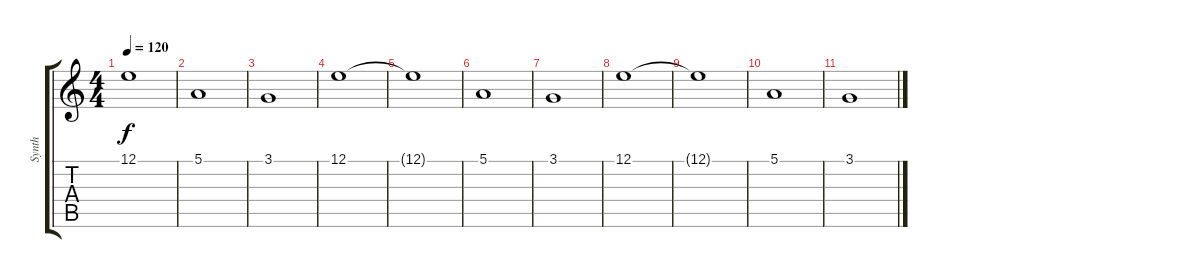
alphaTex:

\track ("Synth" "Synth") {instrument lead2sawtooth}
\staff {score tabs}
\tuning (E4 B3 G3 D3 A2 E2) {hide}
\ts (4 4)
\tempo 120
\clef g2
\ks c
12.1{t}.1{dy f} |
5.1.1 |
3.1.1 |
12.1.1 |
12.1{t}.1 |
5.1.1 |
3.1.1 |
12.1.1 |
12.1{t}.1 |
5.1.1 |
3.1.1{volume 0}
